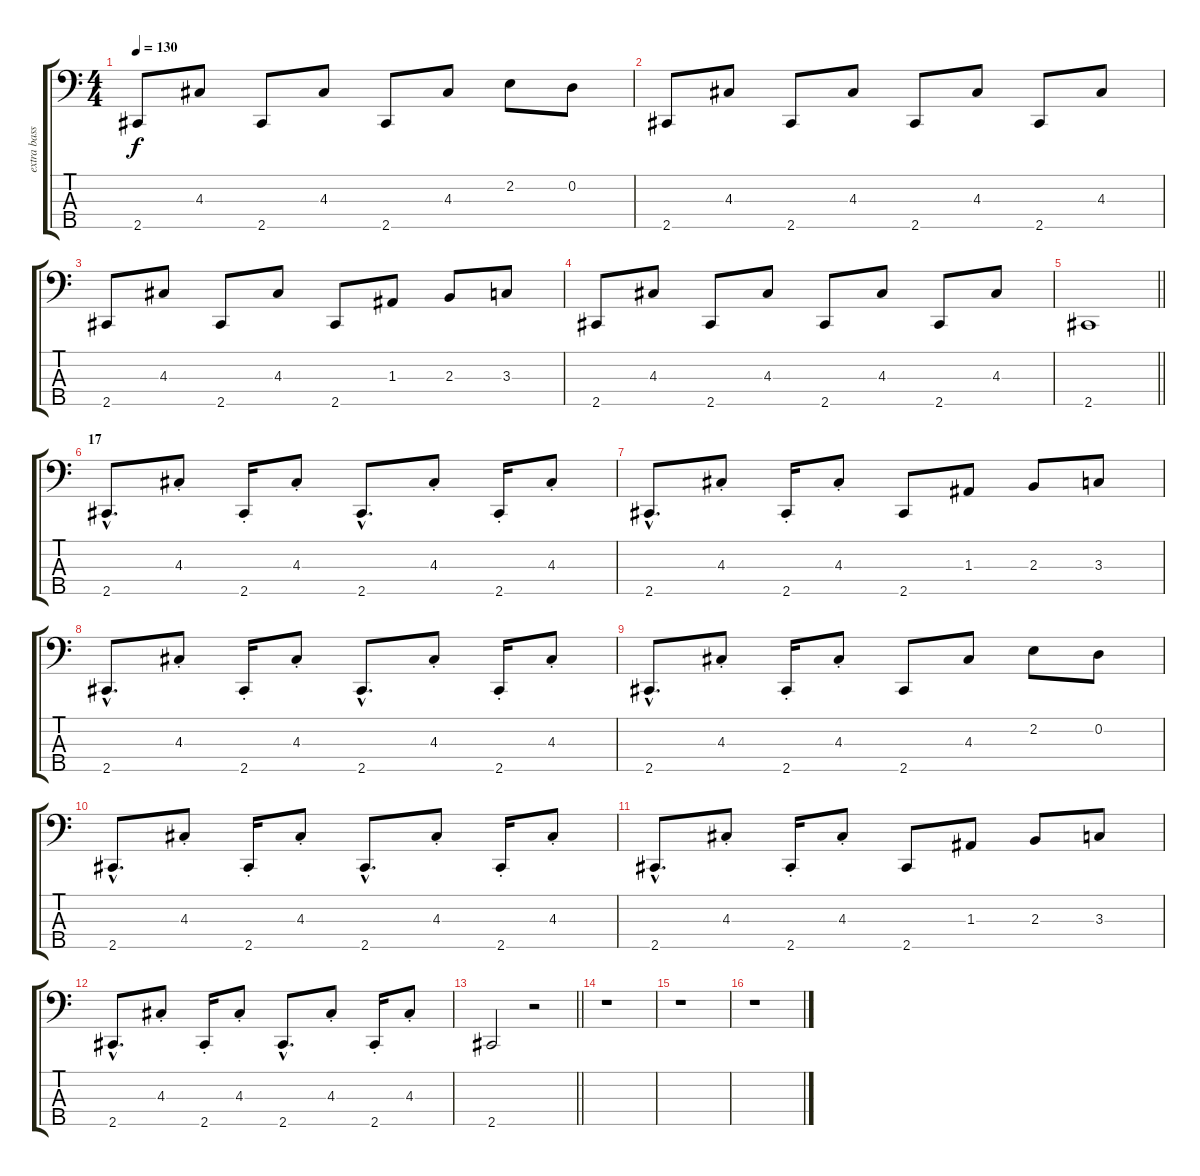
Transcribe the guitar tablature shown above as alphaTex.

\track ("extra bass (for effect)" "extra bass") {instrument acousticguitarnylon}
\staff {score tabs}
\tuning (G2 D2 A1 E1 B0) {hide}
\ts (4 4)
\tempo 130
\clef f4
\ks c
2.5.8{dy f} 4.3.8 2.5.8 4.3.8 2.5.8 4.3.8 2.2.8 0.2.8 |
2.5.8 4.3.8 2.5.8 4.3.8 2.5.8 4.3.8 2.5.8 4.3.8 |
2.5.8 4.3.8 2.5.8 4.3.8 2.5.8 1.3.8 2.3.8 3.3.8 |
2.5.8 4.3.8 2.5.8 4.3.8 2.5.8 4.3.8 2.5.8 4.3.8 |
\barLineRight lightlight
2.5.1 |
\section ("" "17")
2.5{hac}.8{d} 4.3{st}.8 2.5{st}.16 4.3{st}.8 2.5{hac}.8{d} 4.3{st}.8 2.5{st}.16 4.3{st}.8 |
2.5{hac}.8{d} 4.3{st}.8 2.5{st}.16 4.3{st}.8 2.5.8 1.3.8 2.3.8 3.3.8 |
2.5{hac}.8{d} 4.3{st}.8 2.5{st}.16 4.3{st}.8 2.5{hac}.8{d} 4.3{st}.8 2.5{st}.16 4.3{st}.8 |
2.5{hac}.8{d} 4.3{st}.8 2.5{st}.16 4.3{st}.8 2.5.8 4.3.8 2.2.8 0.2.8 |
2.5{hac}.8{d} 4.3{st}.8 2.5{st}.16 4.3{st}.8 2.5{hac}.8{d} 4.3{st}.8 2.5{st}.16 4.3{st}.8 |
2.5{hac}.8{d} 4.3{st}.8 2.5{st}.16 4.3{st}.8 2.5.8 1.3.8 2.3.8 3.3.8 |
2.5{hac}.8{d} 4.3{st}.8 2.5{st}.16 4.3{st}.8 2.5{hac}.8{d} 4.3{st}.8 2.5{st}.16 4.3{st}.8 |
\barLineRight lightlight
2.5.2 r.2 |
r.1 |
r.1 |
r.1
